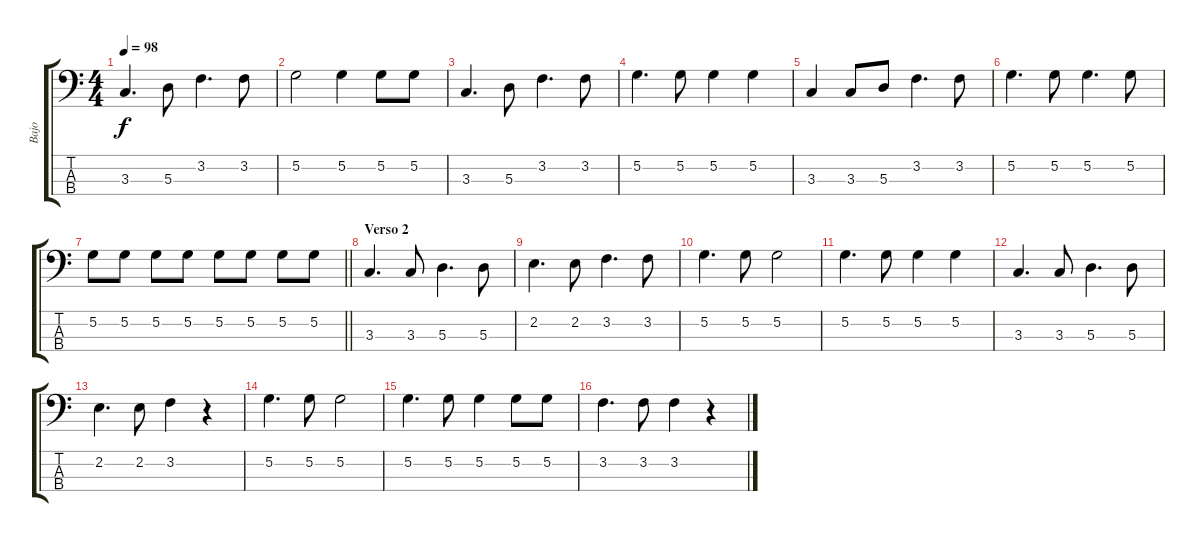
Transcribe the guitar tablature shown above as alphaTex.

\track ("Bajo" "Bajo") {instrument electricbasspick}
\staff {score tabs}
\tuning (G2 D2 A1 E1) {hide}
\ts (4 4)
\tempo 98
\clef f4
\ks c
3.3.4{d dy f} 5.3.8 3.2.4{d} 3.2.8 |
5.2.2 5.2.4 5.2.8 5.2.8 |
3.3.4{d} 5.3.8 3.2.4{d} 3.2.8 |
5.2.4{d} 5.2.8 5.2.4 5.2.4 |
3.3.4 3.3.8 5.3.8 3.2.4{d} 3.2.8 |
5.2.4{d} 5.2.8 5.2.4{d} 5.2.8 |
\barLineRight lightlight
5.2.8 5.2.8 5.2.8 5.2.8 5.2.8 5.2.8 5.2.8 5.2.8 |
\section ("" "Verso 2")
3.3.4{d} 3.3.8 5.3.4{d} 5.3.8 |
2.2.4{d} 2.2.8 3.2.4{d} 3.2.8 |
5.2.4{d} 5.2.8 5.2.2 |
5.2.4{d} 5.2.8 5.2.4 5.2.4 |
3.3.4{d} 3.3.8 5.3.4{d} 5.3.8 |
2.2.4{d} 2.2.8 3.2.4 r.4 |
5.2.4{d} 5.2.8 5.2.2 |
5.2.4{d} 5.2.8 5.2.4 5.2.8 5.2.8 |
3.2.4{d} 3.2.8 3.2.4 r.4
